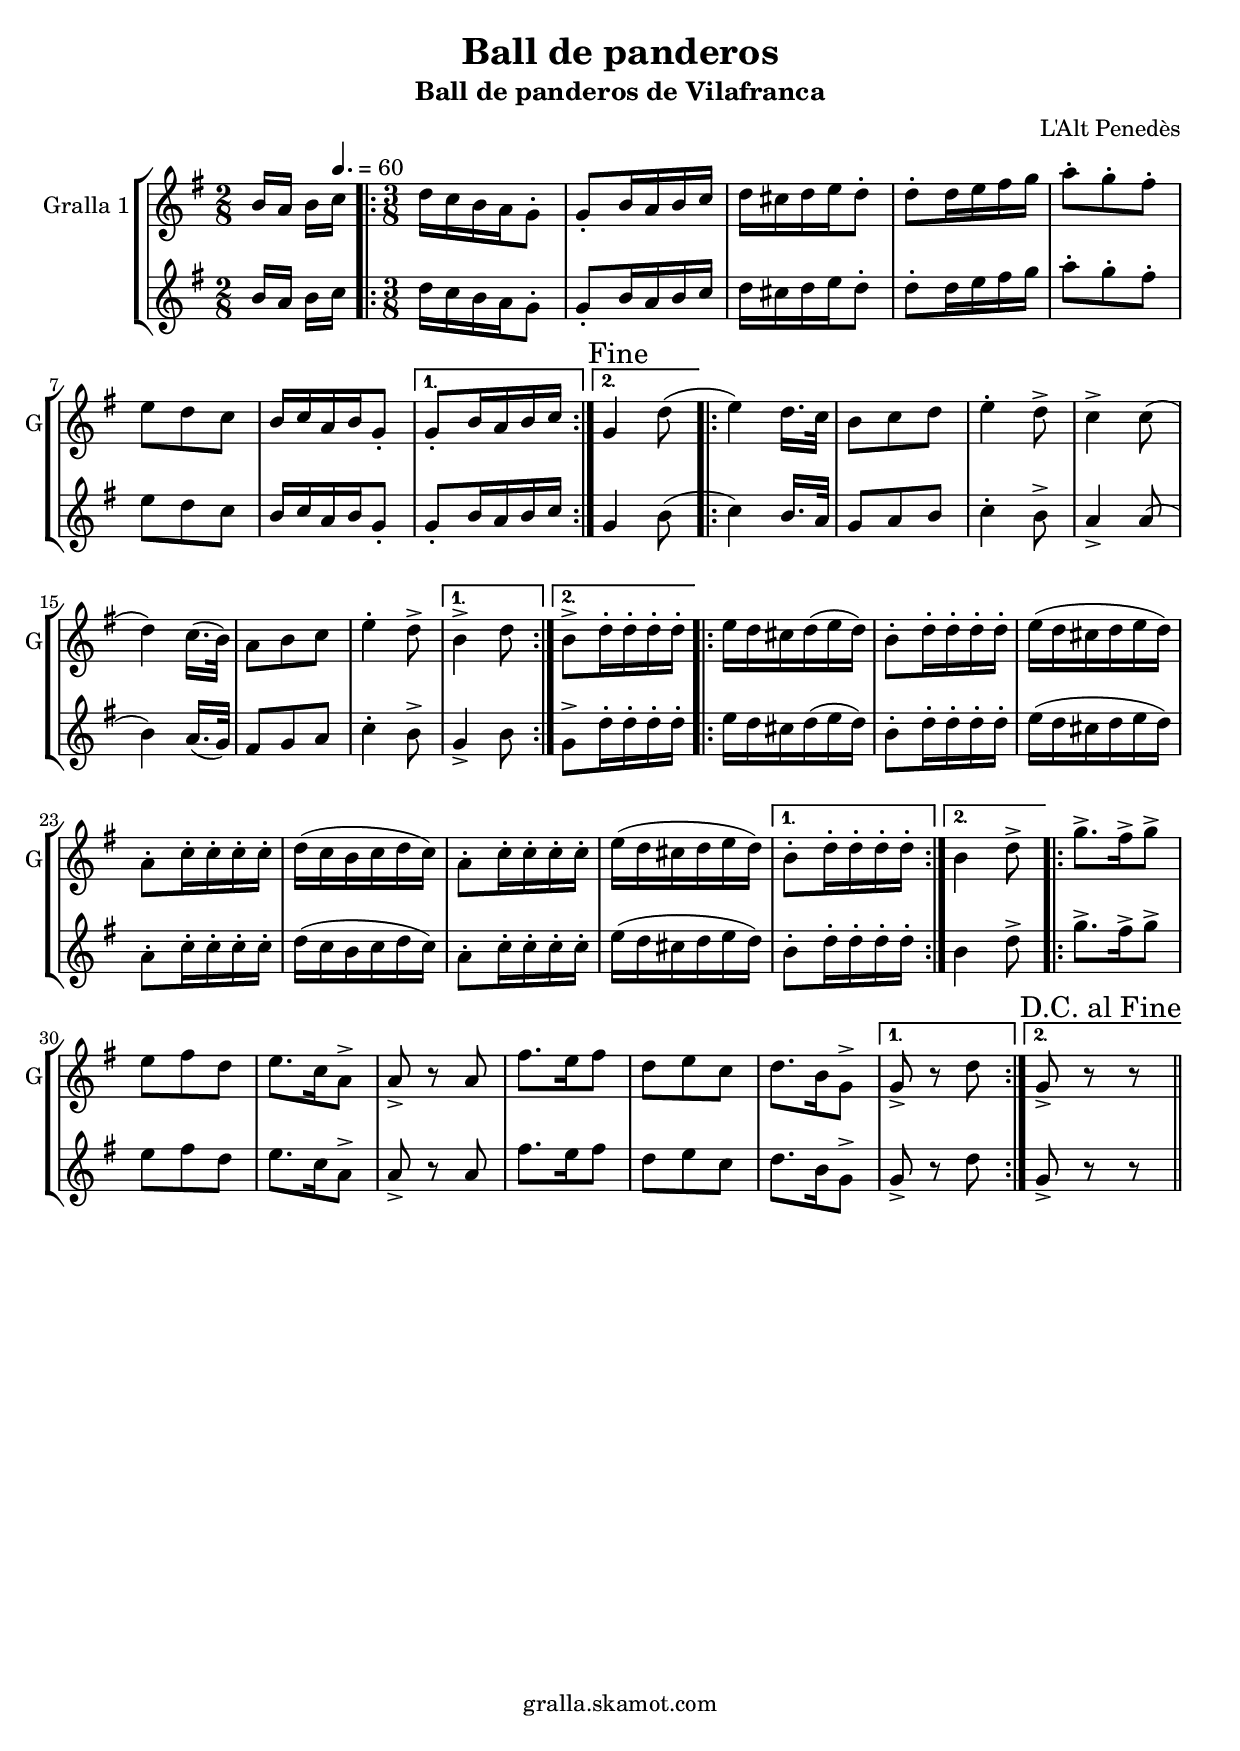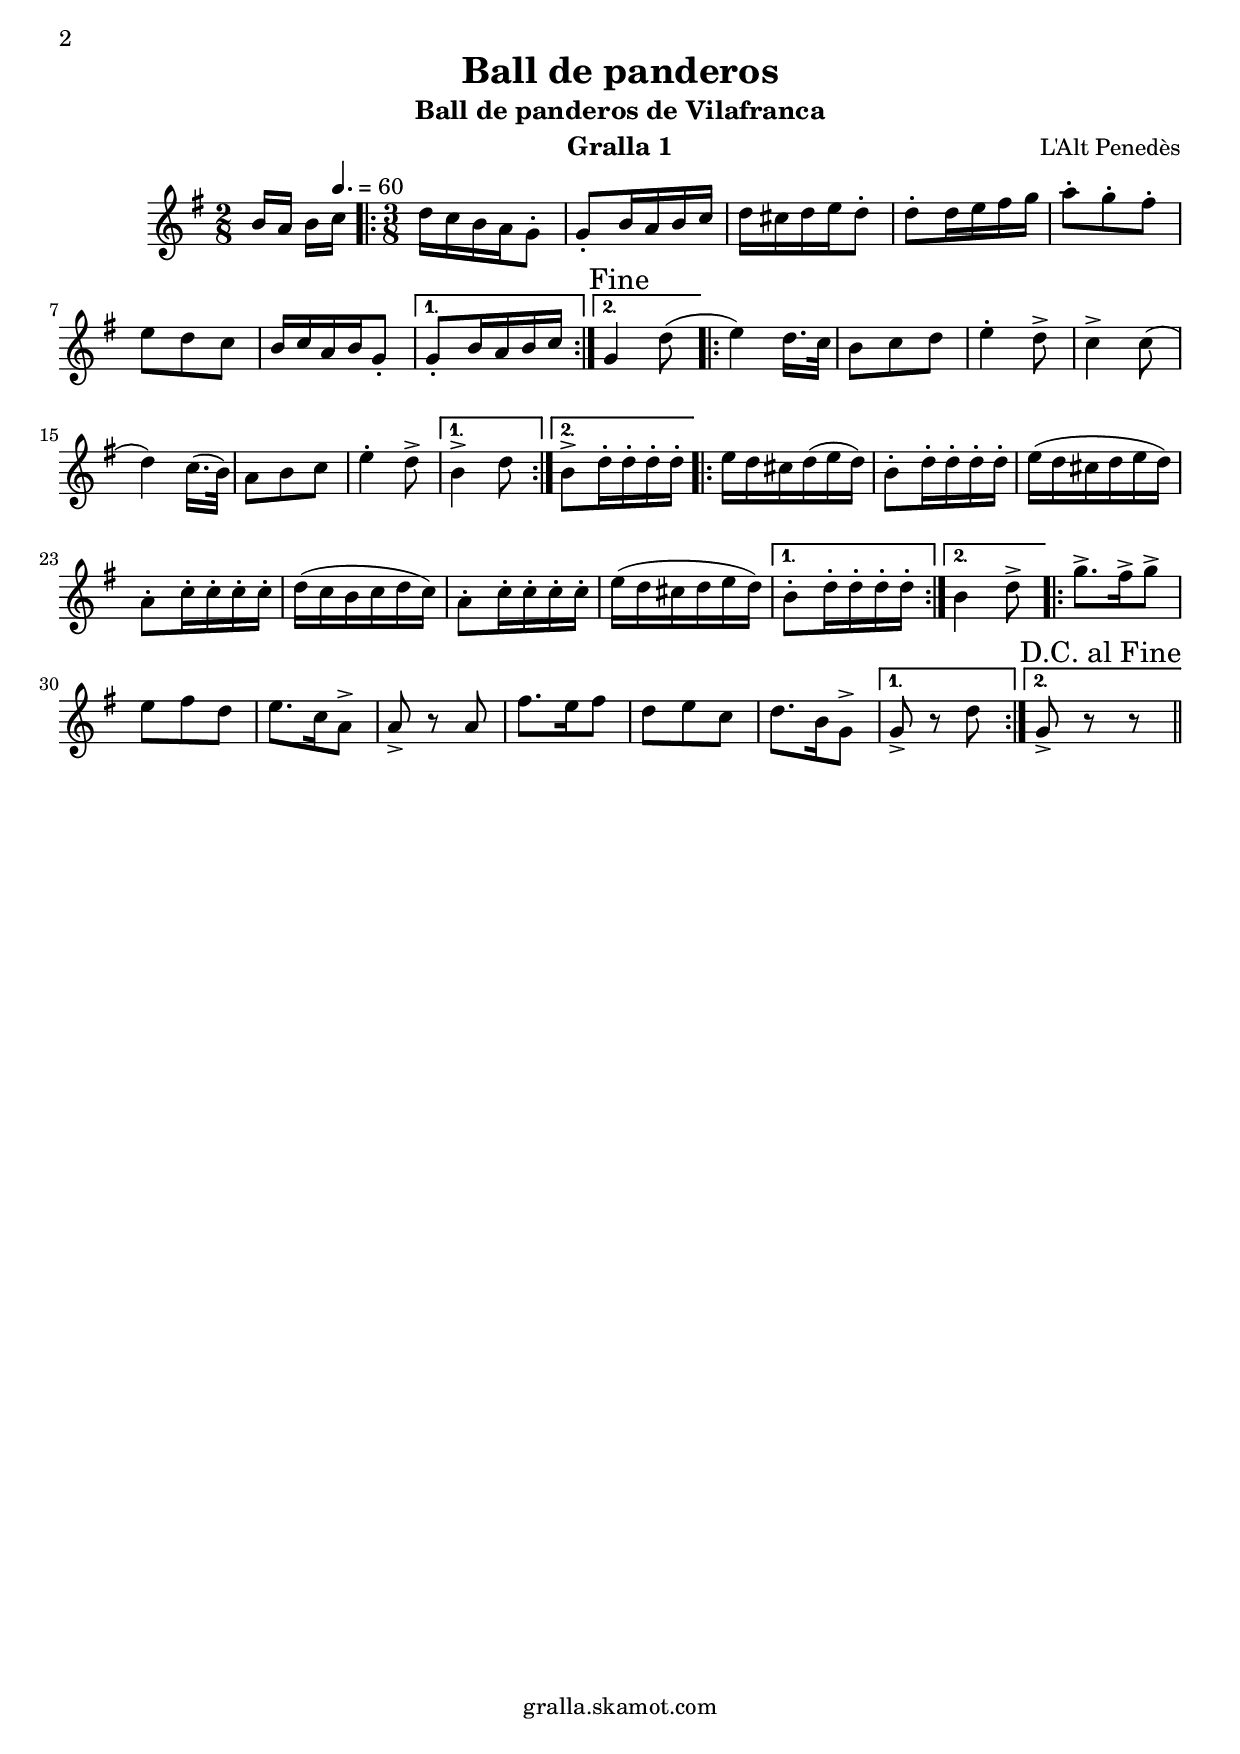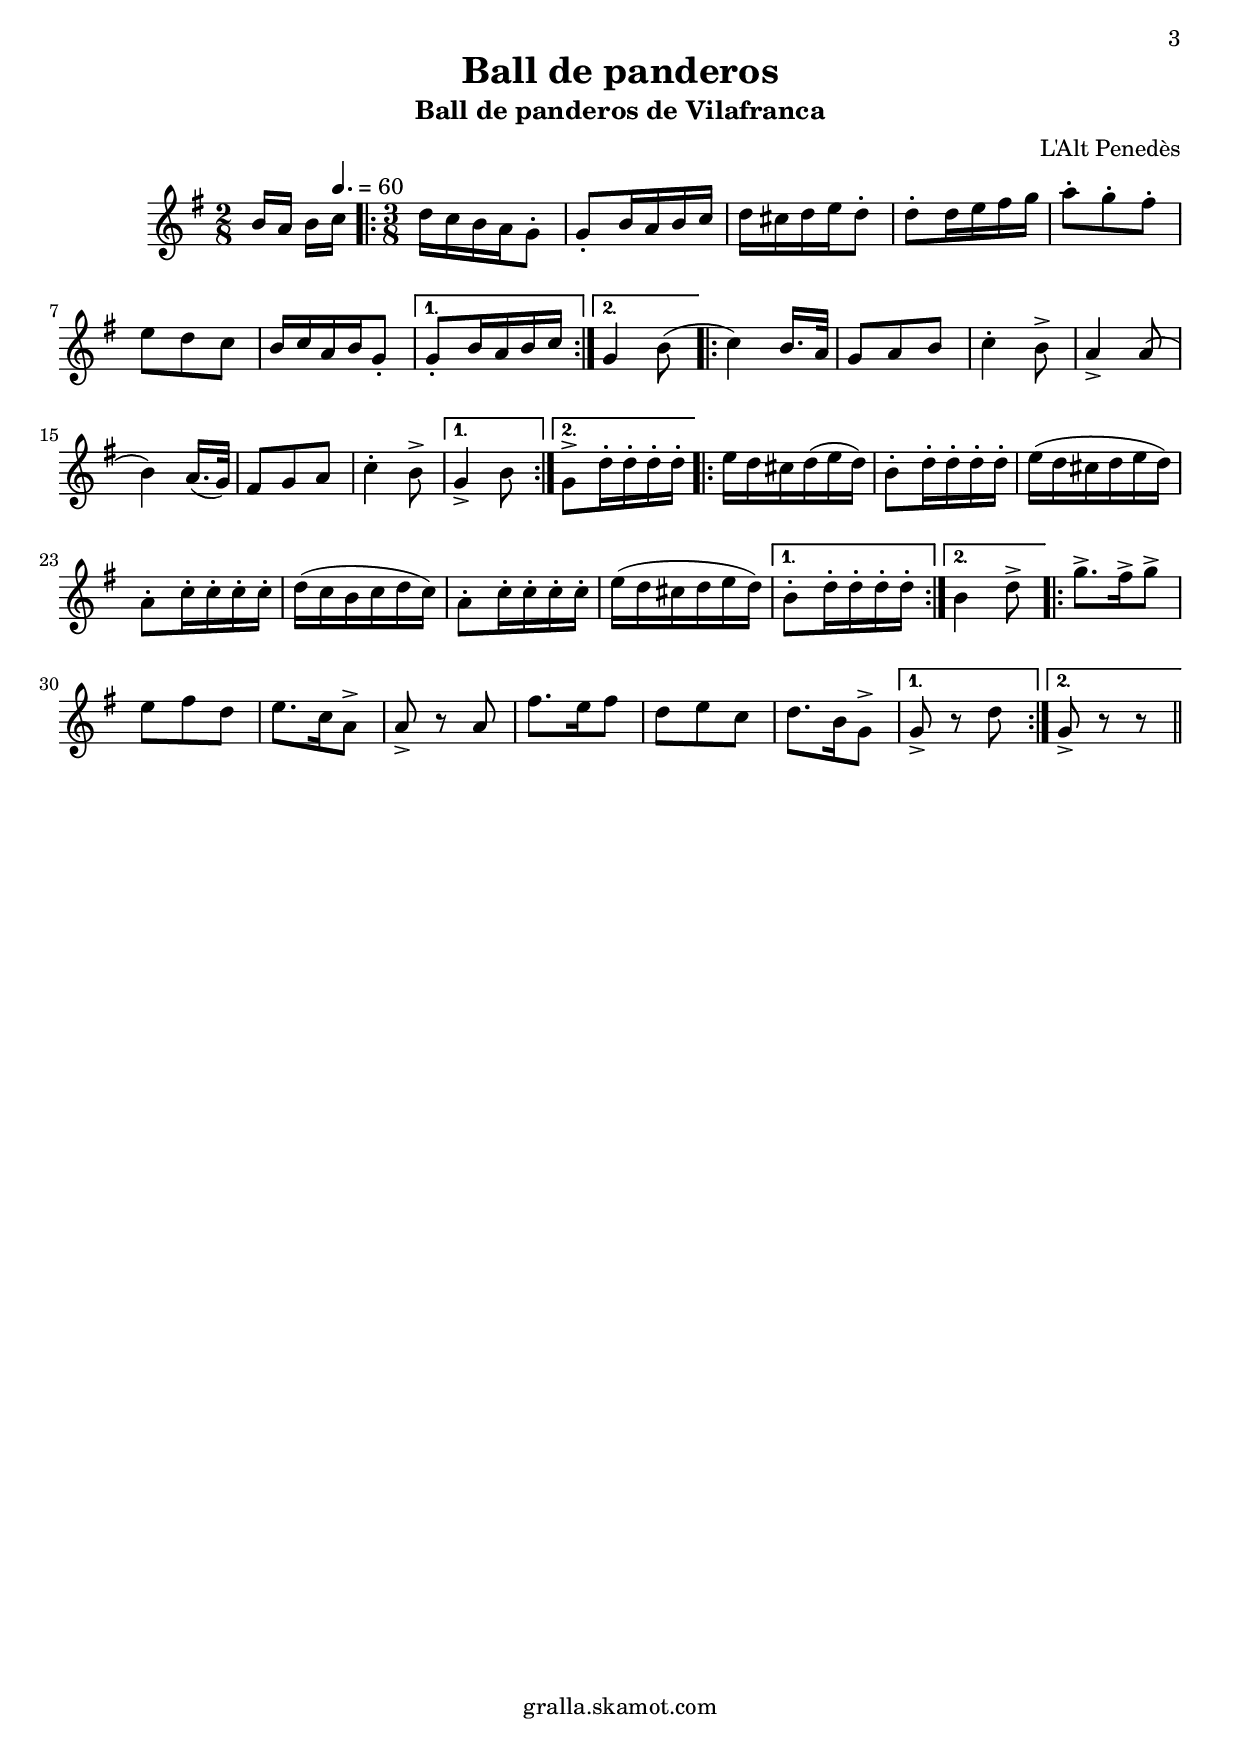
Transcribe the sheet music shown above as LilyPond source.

\version "2.16.2"

\header {
  dedication=""
  title="Ball de panderos"
  subtitle="Ball de panderos de Vilafranca"
  subsubtitle=""
  poet=""
  meter=""
  piece=""
  composer="L'Alt Penedès"
  arranger=""
  opus=""
  instrument=""
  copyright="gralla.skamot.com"
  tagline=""
}

liniaroAa =
\relative b'
{
  \clef treble
  \key g \major
  \time 2/8
  b16 a b \tempo 4. = 60 c  |
  \time 3/8   \repeat volta 2 { d16 c b a g8-.  |
  g8-. b16 a b c  |
  d16 cis d e d8-.  |
  %05
  d8-. d16 e fis g  |
  a8-. g-. fis-.  |
  e8 d c  |
  b16 c a b g8-. }
  \alternative { { g8-. b16 a b c }
  %10
  { \mark "Fine" g4 d'8 ( } }
  \repeat volta 2 { e4 ) d16. c32   |
  b8 c d  |
  e4-. d8->  |
  c4-> c8 (  |
  %15
  d4 ) c16. ( b32 )  |
  a8 b c  |
  e4-. d8-> }
  \alternative { { b4-> d8 }
  { b8-> d16-. d-. d-. d-. } }
  %20
  \repeat volta 2 { e16 d cis d ( e d )  |
  b8-. d16-. d-. d-. d-.  |
  e16 ( d cis d e d )  |
  a8-. c16-. c-. c-. c-.  |
  d16 ( c b c d c )  |
  %25
  a8-. c16-. c-. c-. c-.  |
  e16 ( d cis d e d ) }
  \alternative { { b8-. d16-. d-. d-. d-. }
  { b4 d8-> } }
  \repeat volta 2 { g8.-> fis16-> g8->  |
  %30
  e8 fis d  |
  e8. c16 a8->  |
  a8-> r a  |
  fis'8. e16 fis8  |
  d8 e c  |
  %35
  d8. b16 g8-> }
  \alternative { { g8-> r d' }
  { \mark "D.C. al Fine" g,8-> r r } } \bar "||"
}

liniaroAb =
\relative b'
{
  \clef treble
  \key g \major
  \time 2/8
  b16 a b \tempo 4. = 60 c  |
  \time 3/8   \repeat volta 2 { d16 c b a g8-.  |
  g8-. b16 a b c  |
  d16 cis d e d8-.  |
  %05
  d8-. d16 e fis g  |
  a8-. g-. fis-.  |
  e8 d c  |
  b16 c a b g8-. }
  \alternative { { g8-. b16 a b c }
  %10
  { g4 b8 ( } }
  \repeat volta 2 { c4 ) b16. a32   |
  g8 a b  |
  c4-. b8->  |
  a4-> a8 (  |
  %15
  b4 ) a16. ( g32 )  |
  fis8 g a  |
  c4-. b8-> }
  \alternative { { g4-> b8 }
  { g8-> d'16-. d-. d-. d-. } }
  %20
  \repeat volta 2 { e16 d cis d ( e d )  |
  b8-. d16-. d-. d-. d-.  |
  e16 ( d cis d e d )  |
  a8-. c16-. c-. c-. c-.  |
  d16 ( c b c d c )  |
  %25
  a8-. c16-. c-. c-. c-.  |
  e16 ( d cis d e d ) }
  \alternative { { b8-. d16-. d-. d-. d-. }
  { b4 d8-> } }
  \repeat volta 2 { g8.-> fis16-> g8->  |
  %30
  e8 fis d  |
  e8. c16 a8->  |
  a8-> r a  |
  fis'8. e16 fis8  |
  d8 e c  |
  %35
  d8. b16 g8-> }
  \alternative { { g8-> r d' }
  { g,8-> r r } } \bar "||"
}

\bookpart {
  \score {
    \new StaffGroup {
      \override Score.RehearsalMark #'self-alignment-X = #LEFT
      <<
        \new Staff \with {instrumentName = #"Gralla 1" shortInstrumentName = #"G"} \liniaroAa
        \new Staff \with {instrumentName = #"" shortInstrumentName = #" "} \liniaroAb
      >>
    }
    \layout {}
  }
  \score { \unfoldRepeats
    \new StaffGroup {
      \override Score.RehearsalMark #'self-alignment-X = #LEFT
      <<
        \new Staff \with {instrumentName = #"Gralla 1" shortInstrumentName = #"G"} \liniaroAa
        \new Staff \with {instrumentName = #"" shortInstrumentName = #" "} \liniaroAb
      >>
    }
    \midi {
      \set Staff.midiInstrument = "oboe"
      \set DrumStaff.midiInstrument = "drums"
    }
  }
}

\bookpart {
  \header {instrument="Gralla 1"}
  \score {
    \new StaffGroup {
      \override Score.RehearsalMark #'self-alignment-X = #LEFT
      <<
        \new Staff \liniaroAa
      >>
    }
    \layout {}
  }
  \score { \unfoldRepeats
    \new StaffGroup {
      \override Score.RehearsalMark #'self-alignment-X = #LEFT
      <<
        \new Staff \liniaroAa
      >>
    }
    \midi {
      \set Staff.midiInstrument = "oboe"
      \set DrumStaff.midiInstrument = "drums"
    }
  }
}

\bookpart {
  \header {instrument=""}
  \score {
    \new StaffGroup {
      \override Score.RehearsalMark #'self-alignment-X = #LEFT
      <<
        \new Staff \liniaroAb
      >>
    }
    \layout {}
  }
  \score { \unfoldRepeats
    \new StaffGroup {
      \override Score.RehearsalMark #'self-alignment-X = #LEFT
      <<
        \new Staff \liniaroAb
      >>
    }
    \midi {
      \set Staff.midiInstrument = "oboe"
      \set DrumStaff.midiInstrument = "drums"
    }
  }
}

